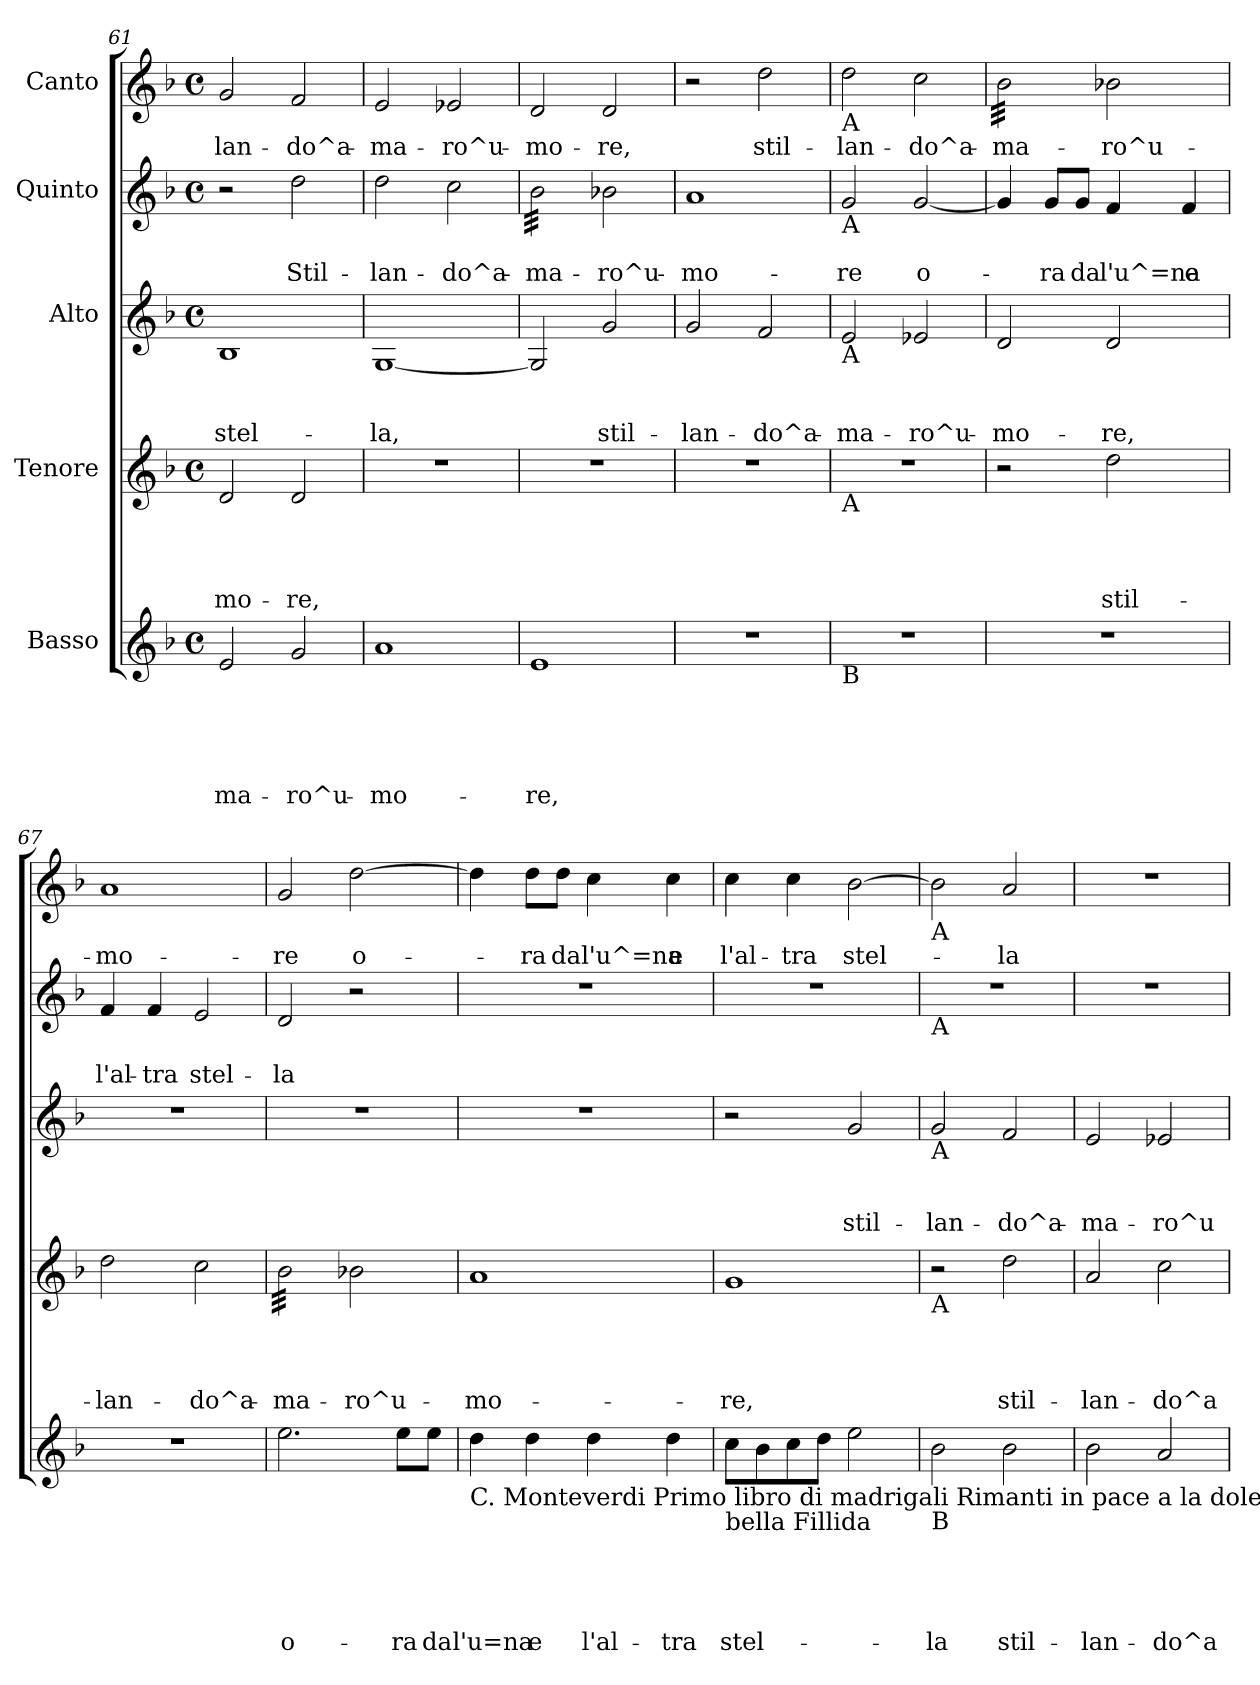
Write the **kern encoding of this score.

**kern	**text	**text	**text	**text	**text	**kern	**text	**text	**text	**text	**kern	**text	**text	**text	**kern	**text	**text	**kern	**text
*part5	*part5	*part5	*part5	*part5	*part5	*part4	*part4	*part4	*part4	*part4	*part3	*part3	*part3	*part3	*part2	*part2	*part2	*part1	*part1
*staff5	*staff5	*staff5	*staff5	*staff5	*staff5	*staff4	*staff4	*staff4	*staff4	*staff4	*staff3	*staff3	*staff3	*staff3	*staff2	*staff2	*staff2	*staff1	*staff1
*I"Basso	*	*	*	*	*	*I"Tenore	*	*	*	*	*I"Alto	*	*	*	*I"Quinto	*	*	*I"Canto	*
*clefG2	*	*	*	*	*	*clefG2	*	*	*	*	*clefG2	*	*	*	*clefG2	*	*	*clefG2	*
*k[b-]	*	*	*	*	*	*k[b-]	*	*	*	*	*k[b-]	*	*	*	*k[b-]	*	*	*k[b-]	*
*F:	*	*	*	*	*	*F:	*	*	*	*	*F:	*	*	*	*F:	*	*	*F:	*
*M4/4	*	*	*	*	*	*M4/4	*	*	*	*	*M4/4	*	*	*	*M4/4	*	*	*M4/4	*
*met(c)	*	*	*	*	*	*met(c)	*	*	*	*	*met(c)	*	*	*	*met(c)	*	*	*met(c)	*
=61	=61	=61	=61	=61	=61	=61	=61	=61	=61	=61	=61	=61	=61	=61	=61	=61	=61	=61	=61
!	!	!	!	!	!LO:LY:b	!	!	!	!	!LO:LY:b	!	!	!	!LO:LY:b	!	!	!	!	!LO:LY:b
2e/	.	.	.	.	-ma-	2d/	.	.	.	-mo-	1B-	.	.	stel-	2r	.	.	2g/	-lan-
!	!	!	!	!	!LO:LY:b	!	!	!	!	!LO:LY:b	!	!	!	!	!	!	!LO:LY:b	!	!LO:LY:b
2g/	.	.	.	.	-ro^u-	2d/	.	.	.	-re,	.	.	.	.	2dd\	.	Stil-	2f/	-do^a-
=62	=62	=62	=62	=62	=62	=62	=62	=62	=62	=62	=62	=62	=62	=62	=62	=62	=62	=62	=62
!	!	!	!	!	!LO:LY:b	!	!	!	!	!	!	!	!	!LO:LY:b	!	!	!LO:LY:b	!	!LO:LY:b
1a	.	.	.	.	-mo-	1r	.	.	.	.	[<1G	.	.	-la,	2dd\	.	-lan-	2e/	-ma-
!	!	!	!	!	!	!	!	!	!	!	!	!	!	!	!	!	!LO:LY:b	!	!LO:LY:b
.	.	.	.	.	.	.	.	.	.	.	.	.	.	.	2cc\	.	-do^a-	2e-X/	-ro^u-
=63	=63	=63	=63	=63	=63	=63	=63	=63	=63	=63	=63	=63	=63	=63	=63	=63	=63	=63	=63
!	!	!	!	!	!LO:LY:b	!	!	!	!	!	!	!	!	!	!	!	!LO:LY:b	!	!LO:LY:b
*	*	*	*	*	*	*	*	*	*	*	*	*	*	*	*tremolo	*	*	*	*
1e	.	.	.	.	-re,	1r	.	.	.	.	2G/]	.	.	.	32b-\LLL	.	-ma-	2d/	-mo-
.	.	.	.	.	.	.	.	.	.	.	.	.	.	.	32b-\	.	.	.	.
.	.	.	.	.	.	.	.	.	.	.	.	.	.	.	32b-\	.	.	.	.
.	.	.	.	.	.	.	.	.	.	.	.	.	.	.	32b-\	.	.	.	.
.	.	.	.	.	.	.	.	.	.	.	.	.	.	.	32b-\	.	.	.	.
.	.	.	.	.	.	.	.	.	.	.	.	.	.	.	32b-\	.	.	.	.
.	.	.	.	.	.	.	.	.	.	.	.	.	.	.	32b-\	.	.	.	.
.	.	.	.	.	.	.	.	.	.	.	.	.	.	.	32b-\	.	.	.	.
.	.	.	.	.	.	.	.	.	.	.	.	.	.	.	32b-\	.	.	.	.
.	.	.	.	.	.	.	.	.	.	.	.	.	.	.	32b-\	.	.	.	.
.	.	.	.	.	.	.	.	.	.	.	.	.	.	.	32b-\	.	.	.	.
.	.	.	.	.	.	.	.	.	.	.	.	.	.	.	32b-\	.	.	.	.
.	.	.	.	.	.	.	.	.	.	.	.	.	.	.	32b-\	.	.	.	.
.	.	.	.	.	.	.	.	.	.	.	.	.	.	.	32b-\	.	.	.	.
.	.	.	.	.	.	.	.	.	.	.	.	.	.	.	32b-\	.	.	.	.
.	.	.	.	.	.	.	.	.	.	.	.	.	.	.	32b-\JJJ	.	.	.	.
*	*	*	*	*	*	*	*	*	*	*	*	*	*	*	*Xtremolo	*	*	*	*
!	!	!	!	!	!	!	!	!	!	!	!	!	!	!LO:LY:b	!	!	!LO:LY:b	!	!LO:LY:b
.	.	.	.	.	.	.	.	.	.	.	2g/	.	.	stil-	2b-X\	.	-ro^u-	2d/	-re,
=64	=64	=64	=64	=64	=64	=64	=64	=64	=64	=64	=64	=64	=64	=64	=64	=64	=64	=64	=64
!	!	!	!	!	!	!	!	!	!	!	!	!	!	!LO:LY:b	!	!	!LO:LY:b	!	!
1r	.	.	.	.	.	1r	.	.	.	.	2g/	.	.	-lan-	1a	.	-mo-	2r	.
!	!	!	!	!	!	!	!	!	!	!	!	!	!	!LO:LY:b	!	!	!	!	!LO:LY:b
.	.	.	.	.	.	.	.	.	.	.	2f/	.	.	-do^a-	.	.	.	2dd\	stil-
!!LO:PB:g=z
=65	=65	=65	=65	=65	=65	=65	=65	=65	=65	=65	=65	=65	=65	=65	=65	=65	=65	=65	=65
!	!	!	!	!	!	!	!	!	!	!	!	!	!	!	!	!	!	!LO:TX:b:t=A	!
!	!	!	!	!	!	!	!	!	!	!	!	!	!	!	!LO:TX:b:t=A	!	!	!	!
!	!	!	!	!	!	!	!	!	!	!	!LO:TX:b:t=A	!	!	!	!	!	!	!	!
!	!	!	!	!	!	!LO:TX:b:t=A	!	!	!	!	!	!	!	!	!	!	!	!	!
!LO:TX:b:t=B	!	!	!	!	!	!	!	!	!	!	!	!	!	!	!	!	!	!	!
!	!	!	!	!	!	!	!	!	!	!	!	!	!	!LO:LY:b	!	!	!LO:LY:b	!	!LO:LY:b
1r	.	.	.	.	.	1r	.	.	.	.	2e/	.	.	-ma-	2g/	.	-re	2dd\	-lan-
!	!	!	!	!	!	!	!	!	!	!	!	!	!	!LO:LY:b	!	!	!LO:LY:b	!	!LO:LY:b
.	.	.	.	.	.	.	.	.	.	.	2e-X/	.	.	-ro^u-	[<2g/	.	o-	2cc\	-do^a-
=66	=66	=66	=66	=66	=66	=66	=66	=66	=66	=66	=66	=66	=66	=66	=66	=66	=66	=66	=66
!	!	!	!	!	!	!	!	!	!	!	!	!	!	!LO:LY:b	!	!	!	!	!LO:LY:b
*	*	*	*	*	*	*	*	*	*	*	*	*	*	*	*	*	*	*tremolo	*
1r	.	.	.	.	.	2r	.	.	.	.	2d/	.	.	-mo-	4g/]	.	.	32b-\LLL	-ma-
.	.	.	.	.	.	.	.	.	.	.	.	.	.	.	.	.	.	32b-\	.
.	.	.	.	.	.	.	.	.	.	.	.	.	.	.	.	.	.	32b-\	.
.	.	.	.	.	.	.	.	.	.	.	.	.	.	.	.	.	.	32b-\	.
.	.	.	.	.	.	.	.	.	.	.	.	.	.	.	.	.	.	32b-\	.
.	.	.	.	.	.	.	.	.	.	.	.	.	.	.	.	.	.	32b-\	.
.	.	.	.	.	.	.	.	.	.	.	.	.	.	.	.	.	.	32b-\	.
.	.	.	.	.	.	.	.	.	.	.	.	.	.	.	.	.	.	32b-\	.
!	!	!	!	!	!	!	!	!	!	!	!	!	!	!	!	!	!LO:LY:b	!	!
.	.	.	.	.	.	.	.	.	.	.	.	.	.	.	8g/L	.	-ra	32b-\	.
.	.	.	.	.	.	.	.	.	.	.	.	.	.	.	.	.	.	32b-\	.
.	.	.	.	.	.	.	.	.	.	.	.	.	.	.	.	.	.	32b-\	.
.	.	.	.	.	.	.	.	.	.	.	.	.	.	.	.	.	.	32b-\	.
!	!	!	!	!	!	!	!	!	!	!	!	!	!	!	!	!	!LO:LY:b	!	!
.	.	.	.	.	.	.	.	.	.	.	.	.	.	.	8g/J	.	da	32b-\	.
.	.	.	.	.	.	.	.	.	.	.	.	.	.	.	.	.	.	32b-\	.
.	.	.	.	.	.	.	.	.	.	.	.	.	.	.	.	.	.	32b-\	.
.	.	.	.	.	.	.	.	.	.	.	.	.	.	.	.	.	.	32b-\JJJ	.
*	*	*	*	*	*	*	*	*	*	*	*	*	*	*	*	*	*	*Xtremolo	*
!	!	!	!	!	!	!	!	!	!	!LO:LY:b	!	!	!	!LO:LY:b	!	!	!LO:LY:b	!	!LO:LY:b
.	.	.	.	.	.	2dd\	.	.	.	stil-	2d/	.	.	-re,	4f/	.	l'u^=na	2b-X\	-ro^u-
!	!	!	!	!	!	!	!	!	!	!	!	!	!	!	!	!	!LO:LY:b	!	!
.	.	.	.	.	.	.	.	.	.	.	.	.	.	.	4f/	.	e	.	.
=67	=67	=67	=67	=67	=67	=67	=67	=67	=67	=67	=67	=67	=67	=67	=67	=67	=67	=67	=67
!	!	!	!	!	!	!	!	!	!	!LO:LY:b	!	!	!	!	!	!	!LO:LY:b	!	!LO:LY:b
1r	.	.	.	.	.	2dd\	.	.	.	-lan-	1r	.	.	.	4f/	.	l'al-	1a	-mo-
!	!	!	!	!	!	!	!	!	!	!	!	!	!	!	!	!	!LO:LY:b	!	!
.	.	.	.	.	.	.	.	.	.	.	.	.	.	.	4f/	.	-tra	.	.
!	!	!	!	!	!	!	!	!	!	!LO:LY:b	!	!	!	!	!	!	!LO:LY:b	!	!
.	.	.	.	.	.	2cc\	.	.	.	-do^a-	.	.	.	.	2e/	.	stel-	.	.
=68	=68	=68	=68	=68	=68	=68	=68	=68	=68	=68	=68	=68	=68	=68	=68	=68	=68	=68	=68
!	!	!	!	!	!LO:LY:b	!	!	!	!	!LO:LY:b	!	!	!	!	!	!	!LO:LY:b	!	!LO:LY:b
*	*	*	*	*	*	*tremolo	*	*	*	*	*	*	*	*	*	*	*	*	*
2.ee\	.	.	.	.	o-	32b-\LLL	.	.	.	-ma-	1r	.	.	.	2d/	.	-la	2g/	-re
.	.	.	.	.	.	32b-\	.	.	.	.	.	.	.	.	.	.	.	.	.
.	.	.	.	.	.	32b-\	.	.	.	.	.	.	.	.	.	.	.	.	.
.	.	.	.	.	.	32b-\	.	.	.	.	.	.	.	.	.	.	.	.	.
.	.	.	.	.	.	32b-\	.	.	.	.	.	.	.	.	.	.	.	.	.
.	.	.	.	.	.	32b-\	.	.	.	.	.	.	.	.	.	.	.	.	.
.	.	.	.	.	.	32b-\	.	.	.	.	.	.	.	.	.	.	.	.	.
.	.	.	.	.	.	32b-\	.	.	.	.	.	.	.	.	.	.	.	.	.
.	.	.	.	.	.	32b-\	.	.	.	.	.	.	.	.	.	.	.	.	.
.	.	.	.	.	.	32b-\	.	.	.	.	.	.	.	.	.	.	.	.	.
.	.	.	.	.	.	32b-\	.	.	.	.	.	.	.	.	.	.	.	.	.
.	.	.	.	.	.	32b-\	.	.	.	.	.	.	.	.	.	.	.	.	.
.	.	.	.	.	.	32b-\	.	.	.	.	.	.	.	.	.	.	.	.	.
.	.	.	.	.	.	32b-\	.	.	.	.	.	.	.	.	.	.	.	.	.
.	.	.	.	.	.	32b-\	.	.	.	.	.	.	.	.	.	.	.	.	.
.	.	.	.	.	.	32b-\JJJ	.	.	.	.	.	.	.	.	.	.	.	.	.
*	*	*	*	*	*	*Xtremolo	*	*	*	*	*	*	*	*	*	*	*	*	*
!	!	!	!	!	!	!	!	!	!	!LO:LY:b	!	!	!	!	!	!	!	!	!LO:LY:b
.	.	.	.	.	.	2b-X\	.	.	.	-ro^u-	.	.	.	.	2r	.	.	[>2dd\	o-
!	!	!	!	!	!LO:LY:b	!	!	!	!	!	!	!	!	!	!	!	!	!	!
8ee\L	.	.	.	.	-ra	.	.	.	.	.	.	.	.	.	.	.	.	.	.
!	!	!	!	!	!LO:LY:b	!	!	!	!	!	!	!	!	!	!	!	!	!	!
8ee\J	.	.	.	.	da	.	.	.	.	.	.	.	.	.	.	.	.	.	.
=69	=69	=69	=69	=69	=69	=69	=69	=69	=69	=69	=69	=69	=69	=69	=69	=69	=69	=69	=69
!LO:TX:b:t=C. Monteverdi Primo libro di madrigali Rimanti in pace a la dolente e	!	!	!	!	!	!	!	!	!	!	!	!	!	!	!	!	!	!	!
!	!	!	!	!	!LO:LY:b	!	!	!	!	!LO:LY:b	!	!	!	!	!	!	!	!	!
4dd\	.	.	.	.	l'u=na	1a	.	.	.	-mo-	1r	.	.	.	1r	.	.	4dd\]	.
!	!	!	!	!	!LO:LY:b	!	!	!	!	!	!	!	!	!	!	!	!	!	!LO:LY:b
4dd\	.	.	.	.	e	.	.	.	.	.	.	.	.	.	.	.	.	8dd\L	-ra
!	!	!	!	!	!	!	!	!	!	!	!	!	!	!	!	!	!	!	!LO:LY:b
.	.	.	.	.	.	.	.	.	.	.	.	.	.	.	.	.	.	8dd\J	da
!	!	!	!	!	!LO:LY:b	!	!	!	!	!	!	!	!	!	!	!	!	!	!LO:LY:b
4dd\	.	.	.	.	l'al-	.	.	.	.	.	.	.	.	.	.	.	.	4cc\	l'u^=na
!	!	!	!	!	!LO:LY:b	!	!	!	!	!	!	!	!	!	!	!	!	!	!LO:LY:b
4dd\	.	.	.	.	-tra	.	.	.	.	.	.	.	.	.	.	.	.	4cc\	e
=70	=70	=70	=70	=70	=70	=70	=70	=70	=70	=70	=70	=70	=70	=70	=70	=70	=70	=70	=70
!LO:TX:b:t=bella Fillida	!	!	!	!	!	!	!	!	!	!	!	!	!	!	!	!	!	!	!
!	!	!	!	!	!LO:LY:b	!	!	!	!	!LO:LY:b	!	!	!	!	!	!	!	!	!LO:LY:b
8cc\L	.	.	.	.	stel-	1g	.	.	.	-re,	2r	.	.	.	1r	.	.	4cc\	l'al-
8b-\	.	.	.	.	.	.	.	.	.	.	.	.	.	.	.	.	.	.	.
!	!	!	!	!	!	!	!	!	!	!	!	!	!	!	!	!	!	!	!LO:LY:b
8cc\	.	.	.	.	.	.	.	.	.	.	.	.	.	.	.	.	.	4cc\	-tra
8dd\J	.	.	.	.	.	.	.	.	.	.	.	.	.	.	.	.	.	.	.
!	!	!	!	!	!	!	!	!	!	!	!	!	!	!LO:LY:b	!	!	!	!	!LO:LY:b
2ee\	.	.	.	.	.	.	.	.	.	.	2g/	.	.	stil-	.	.	.	[>2b-\	stel-
!!LO:PB:g=z
=71	=71	=71	=71	=71	=71	=71	=71	=71	=71	=71	=71	=71	=71	=71	=71	=71	=71	=71	=71
!	!	!	!	!	!	!	!	!	!	!	!	!	!	!	!	!	!	!LO:TX:b:t=A	!
!	!	!	!	!	!	!	!	!	!	!	!	!	!	!	!LO:TX:b:t=A	!	!	!	!
!	!	!	!	!	!	!	!	!	!	!	!LO:TX:b:t=A	!	!	!	!	!	!	!	!
!	!	!	!	!	!	!LO:TX:b:t=A	!	!	!	!	!	!	!	!	!	!	!	!	!
!LO:TX:b:t=B	!	!	!	!	!	!	!	!	!	!	!	!	!	!	!	!	!	!	!
!	!	!	!	!	!LO:LY:b	!	!	!	!	!	!	!	!	!LO:LY:b	!	!	!	!	!
2b-\	.	.	.	.	-la	2r	.	.	.	.	2g/	.	.	-lan-	1r	.	.	2b-\]	.
!	!	!	!	!	!LO:LY:b	!	!	!	!	!LO:LY:b	!	!	!	!LO:LY:b	!	!	!	!	!LO:LY:b
2b-\	.	.	.	.	stil-	2dd\	.	.	.	stil-	2f/	.	.	-do^a-	.	.	.	2a/	-la
=72	=72	=72	=72	=72	=72	=72	=72	=72	=72	=72	=72	=72	=72	=72	=72	=72	=72	=72	=72
!	!	!	!	!	!LO:LY:b	!	!	!	!	!LO:LY:b	!	!	!	!LO:LY:b	!	!	!	!	!
2b-\	.	.	.	.	-lan-	2a/	.	.	.	-lan-	2e/	.	.	-ma-	1r	.	.	1r	.
!	!	!	!	!	!LO:LY:b	!	!	!	!	!LO:LY:b	!	!	!	!LO:LY:b	!	!	!	!	!
2a/	.	.	.	.	-do^a-	2cc\	.	.	.	-do^a-	2e-X/	.	.	-ro^u-	.	.	.	.	.
=	=	=	=	=	=	=	=	=	=	=	=	=	=	=	=	=	=	=	=
*-	*-	*-	*-	*-	*-	*-	*-	*-	*-	*-	*-	*-	*-	*-	*-	*-	*-	*-	*-
